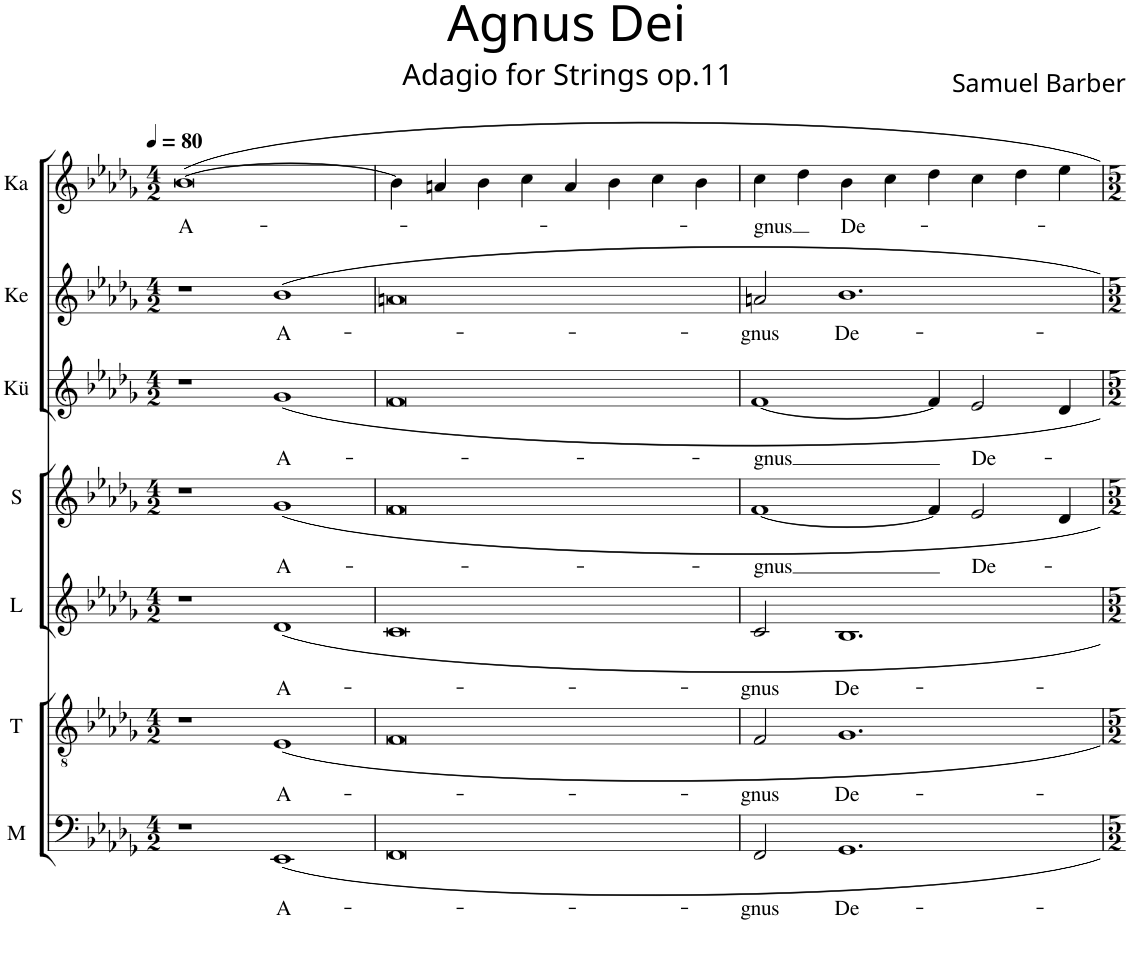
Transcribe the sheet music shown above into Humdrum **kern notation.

**kern	**text	**kern	**text	**kern	**text	**kern	**text	**kern	**text	**kern	**text	**kern	**text
*part7	*part7	*part6	*part6	*part5	*part5	*part4	*part4	*part3	*part3	*part2	*part2	*part1	*part1
*staff7	*staff7	*staff6	*staff6	*staff5	*staff5	*staff4	*staff4	*staff3	*staff3	*staff2	*staff2	*staff1	*staff1
*I"M	*	*I"T	*	*I"L	*	*I"S	*	*I"Kü	*	*I"Ke	*	*I"Ka	*
*I'M	*	*I'T	*	*I'L	*	*I'S	*	*I'Kü	*	*I'Ke	*	*I'Ka	*
*clefF4	*	*clefGv2	*	*clefG2	*	*clefG2	*	*clefG2	*	*clefG2	*	*clefG2	*
*k[b-e-a-d-g-]	*	*k[b-e-a-d-g-]	*	*k[b-e-a-d-g-]	*	*k[b-e-a-d-g-]	*	*k[b-e-a-d-g-]	*	*k[b-e-a-d-g-]	*	*k[b-e-a-d-g-]	*
*M4/2	*	*M4/2	*	*M4/2	*	*M4/2	*	*M4/2	*	*M4/2	*	*M4/2	*
*MM80	*	*MM80	*	*MM80	*	*MM80	*	*MM80	*	*MM80	*	*MM80	*
=1	=1	=1	=1	=1	=1	=1	=1	=1	=1	=1	=1	=1	=1
!	!	!	!	!	!	!	!	!	!	!	!	!	!LO:LY:b
1r	.	1r	.	1r	.	1r	.	1r	.	1r	.	[0b-	A-
!	!LO:LY:b	!	!LO:LY:b	!	!LO:LY:b	!	!LO:LY:b	!	!LO:LY:b	!	!LO:LY:b	!	!
1EE-	A-	1E-	A-	1d-	A-	1g-	A-	1g-	A-	1b-	A-	.	.
=2	=2	=2	=2	=2	=2	=2	=2	=2	=2	=2	=2	=2	=2
0FF	.	0F	.	0c	.	0f	.	0f	.	0an	.	4b-\]	.
.	.	.	.	.	.	.	.	.	.	.	.	4an/	.
.	.	.	.	.	.	.	.	.	.	.	.	4b-\	.
.	.	.	.	.	.	.	.	.	.	.	.	4cc\	.
.	.	.	.	.	.	.	.	.	.	.	.	4a/	.
.	.	.	.	.	.	.	.	.	.	.	.	4b-\	.
.	.	.	.	.	.	.	.	.	.	.	.	4cc\	.
.	.	.	.	.	.	.	.	.	.	.	.	4b-\	.
=3	=3	=3	=3	=3	=3	=3	=3	=3	=3	=3	=3	=3	=3
!	!LO:LY:b	!	!LO:LY:b	!	!LO:LY:b	!	!LO:LY:b	!	!LO:LY:b	!	!LO:LY:b	!	!LO:LY:b
2FF/	-gnus	2F/	-gnus	2c/	-gnus	[1f	-gnus	[1f	-gnus	2an/	-gnus	4cc\	-gnus
.	.	.	.	.	.	.	.	.	.	.	.	4dd-\	.
!	!LO:LY:b	!	!LO:LY:b	!	!LO:LY:b	!	!	!	!	!	!LO:LY:b	!	!LO:LY:b
1.GG-	De-	1.G-	De-	1.B-	De-	.	.	.	.	1.b-	De-	4b-\	De-
.	.	.	.	.	.	.	.	.	.	.	.	4cc\	.
.	.	.	.	.	.	4f/]	.	4f/]	.	.	.	4dd-\	.
!	!	!	!	!	!	!	!LO:LY:b	!	!LO:LY:b	!	!	!	!
.	.	.	.	.	.	2e-/	De-	2e-/	De-	.	.	4cc\	.
.	.	.	.	.	.	.	.	.	.	.	.	4dd-\	.
.	.	.	.	.	.	4d-/	.	4d-/	.	.	.	4ee-\	.
=	=	=	=	=	=	=	=	=	=	=	=	=	=
*-	*-	*-	*-	*-	*-	*-	*-	*-	*-	*-	*-	*-	*-
